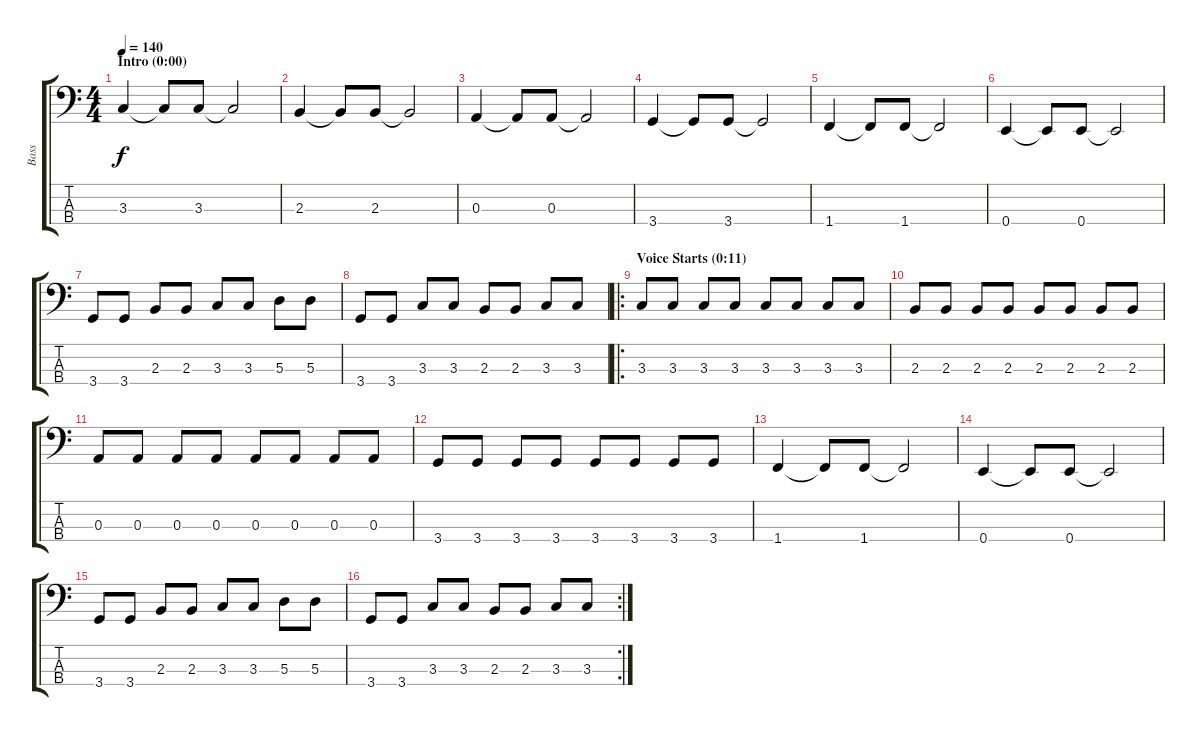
\track ("Bass" "Bass") {instrument electricbassfinger}
\staff {score tabs}
\tuning (G2 D2 A1 E1) {hide}
\ts (4 4)
\section ("" "Intro (0:00)")
\tempo 140
\clef f4
\ks c
3.3.4{dy f instrument electricbassfinger} 3.3{t}.8 3.3.8 3.3{t}.2 |
2.3.4 2.3{t}.8 2.3.8 2.3{t}.2 |
0.3.4 0.3{t}.8 0.3.8 0.3{t}.2 |
3.4.4 3.4{t}.8 3.4.8 3.4{t}.2 |
1.4.4 1.4{t}.8 1.4.8 1.4{t}.2 |
0.4.4 0.4{t}.8 0.4.8 0.4{t}.2 |
3.4.8 3.4.8 2.3.8 2.3.8 3.3.8 3.3.8 5.3.8 5.3.8 |
3.4.8 3.4.8 3.3.8 3.3.8 2.3.8 2.3.8 3.3.8 3.3.8 |
\ro
\section ("" "Voice Starts (0:11)")
3.3.8 3.3.8 3.3.8 3.3.8 3.3.8 3.3.8 3.3.8 3.3.8 |
2.3.8 2.3.8 2.3.8 2.3.8 2.3.8 2.3.8 2.3.8 2.3.8 |
0.3.8 0.3.8 0.3.8 0.3.8 0.3.8 0.3.8 0.3.8 0.3.8 |
3.4.8 3.4.8 3.4.8 3.4.8 3.4.8 3.4.8 3.4.8 3.4.8 |
1.4.4 1.4{t}.8 1.4.8 1.4{t}.2 |
0.4.4 0.4{t}.8 0.4.8 0.4{t}.2 |
3.4.8 3.4.8 2.3.8 2.3.8 3.3.8 3.3.8 5.3.8 5.3.8 |
\rc 2
3.4.8 3.4.8 3.3.8 3.3.8 2.3.8 2.3.8 3.3.8 3.3.8
